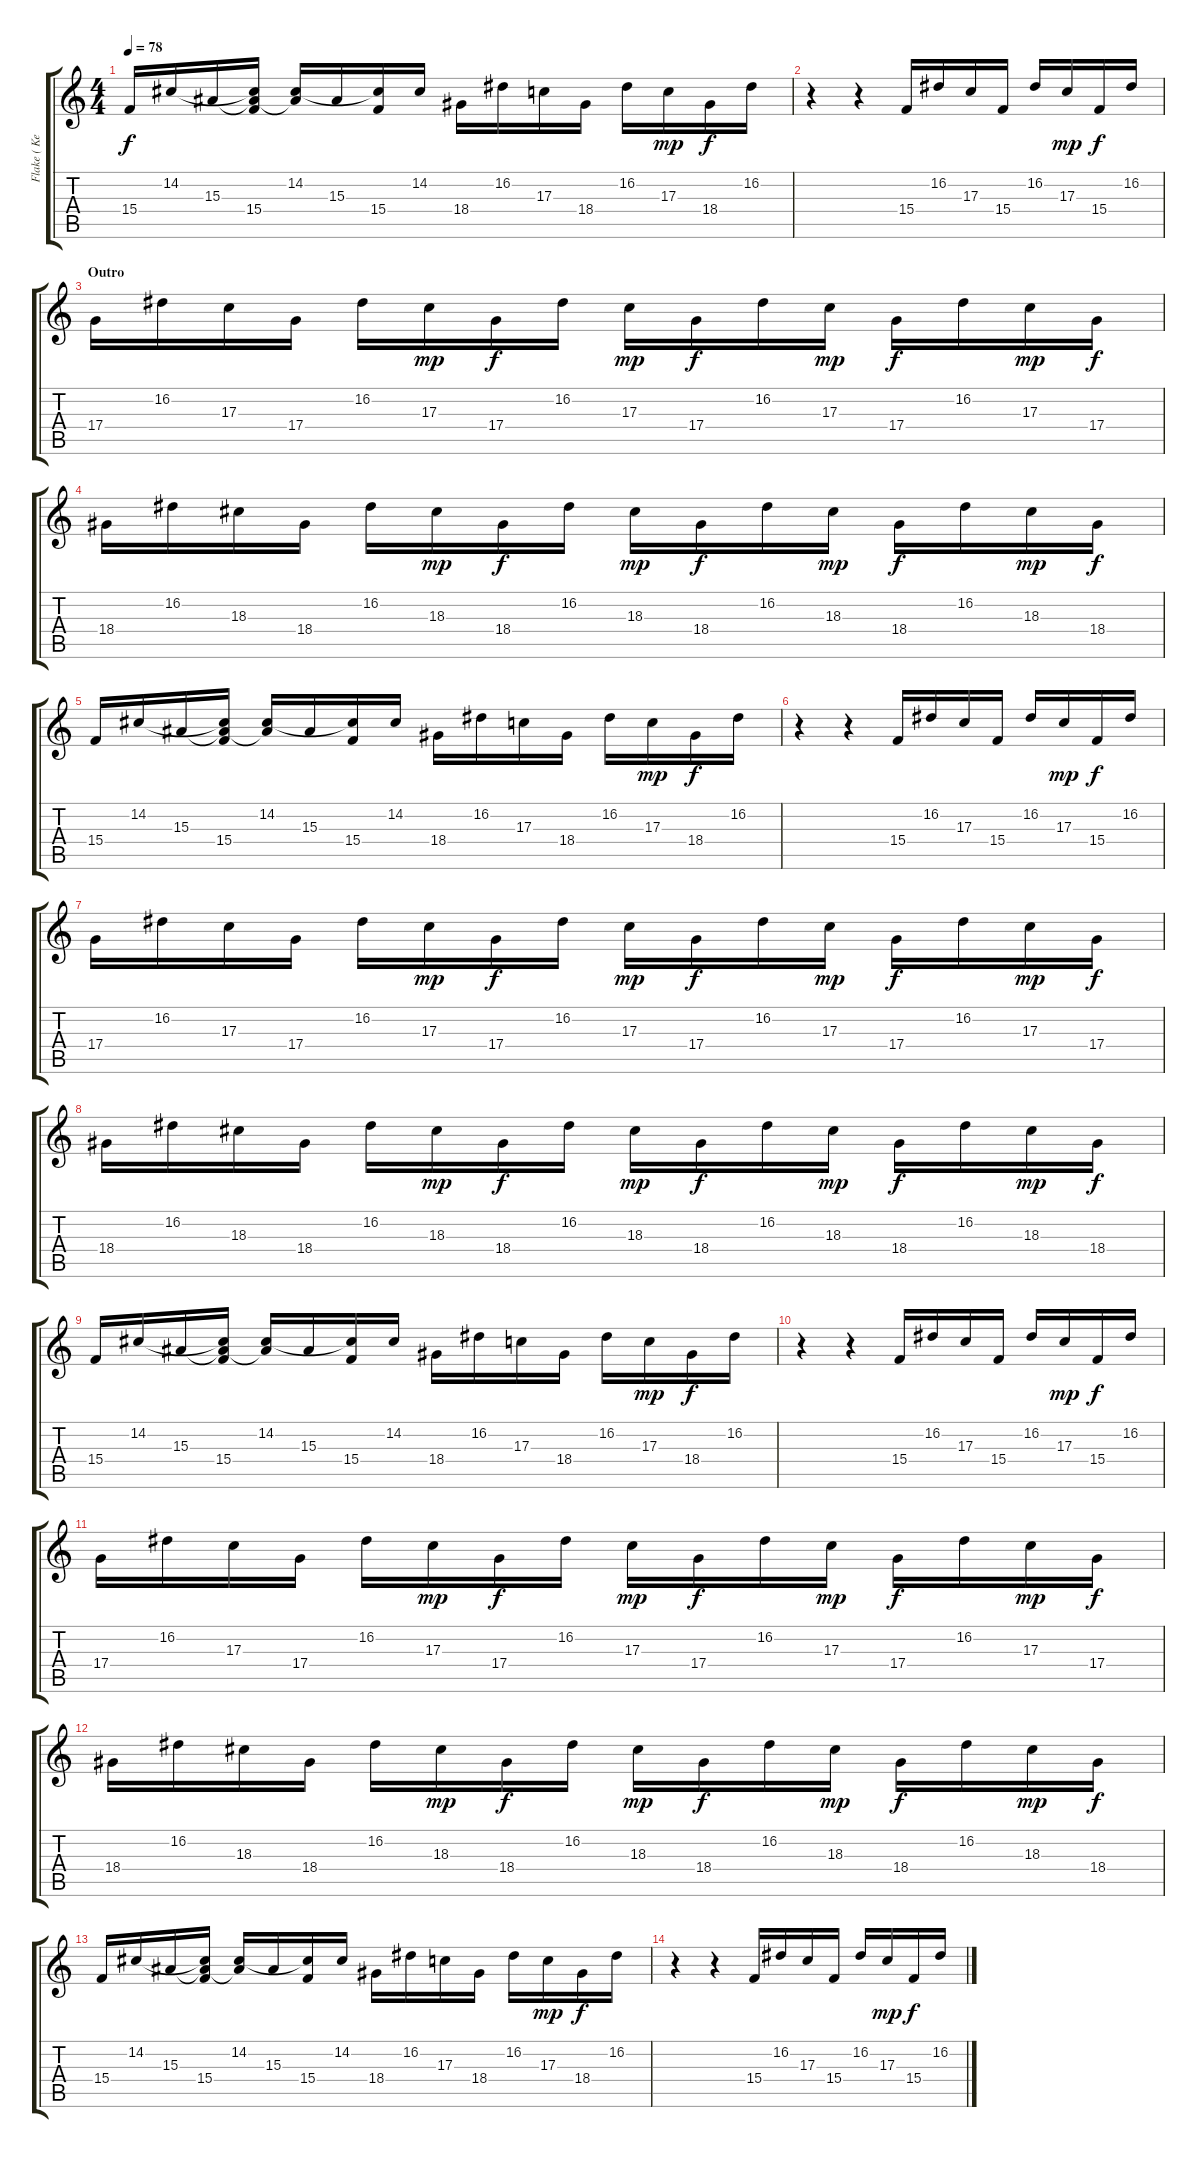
\track ("Flake ( Keys Solo )" "Flake ( Ke") {instrument electricgrandpiano}
\staff {score tabs}
\tuning (E4 B3 G3 D3 A2 E2) {hide}
\ts (4 4)
\tempo 78
\clef g2
\ks c
15.4.16{dy f} 14.2.16 15.3.16 (14.2{t} 15.3{t} 15.4).16 (14.2 15.3{t}).16 15.3.16 (14.2{t} 15.4).16 14.2.16 18.4.16 16.2.16 17.3.16 18.4.16 16.2.16 17.3.16{dy mp} 18.4.16{dy f} 16.2.16 |
r.4 r.4 15.4.16 16.2.16 17.3.16 15.4.16 16.2.16 17.3.16{dy mp} 15.4.16{dy f} 16.2.16 |
\section ("" "Outro")
17.4.16 16.2.16 17.3.16 17.4.16 16.2.16 17.3.16{dy mp} 17.4.16{dy f} 16.2.16 17.3.16{dy mp} 17.4.16{dy f} 16.2.16 17.3.16{dy mp} 17.4.16{dy f} 16.2.16 17.3.16{dy mp} 17.4.16{dy f} |
18.4.16 16.2.16 18.3.16 18.4.16 16.2.16 18.3.16{dy mp} 18.4.16{dy f} 16.2.16 18.3.16{dy mp} 18.4.16{dy f} 16.2.16 18.3.16{dy mp} 18.4.16{dy f} 16.2.16 18.3.16{dy mp} 18.4.16{dy f} |
15.4.16 14.2.16 15.3.16 (14.2{t} 15.3{t} 15.4).16 (14.2 15.3{t}).16 15.3.16 (14.2{t} 15.4).16 14.2.16 18.4.16 16.2.16 17.3.16 18.4.16 16.2.16 17.3.16{dy mp} 18.4.16{dy f} 16.2.16 |
r.4 r.4 15.4.16 16.2.16 17.3.16 15.4.16 16.2.16 17.3.16{dy mp} 15.4.16{dy f} 16.2.16 |
17.4.16 16.2.16 17.3.16 17.4.16 16.2.16 17.3.16{dy mp} 17.4.16{dy f} 16.2.16 17.3.16{dy mp} 17.4.16{dy f} 16.2.16 17.3.16{dy mp} 17.4.16{dy f} 16.2.16 17.3.16{dy mp} 17.4.16{dy f} |
18.4.16 16.2.16 18.3.16 18.4.16 16.2.16 18.3.16{dy mp} 18.4.16{dy f} 16.2.16 18.3.16{dy mp} 18.4.16{dy f} 16.2.16 18.3.16{dy mp} 18.4.16{dy f} 16.2.16 18.3.16{dy mp} 18.4.16{dy f} |
15.4.16 14.2.16 15.3.16 (14.2{t} 15.3{t} 15.4).16 (14.2 15.3{t}).16 15.3.16 (14.2{t} 15.4).16 14.2.16 18.4.16 16.2.16 17.3.16 18.4.16 16.2.16 17.3.16{dy mp} 18.4.16{dy f} 16.2.16 |
r.4 r.4 15.4.16 16.2.16 17.3.16 15.4.16 16.2.16 17.3.16{dy mp} 15.4.16{dy f} 16.2.16 |
17.4.16 16.2.16 17.3.16 17.4.16 16.2.16 17.3.16{dy mp} 17.4.16{dy f} 16.2.16 17.3.16{dy mp} 17.4.16{dy f} 16.2.16 17.3.16{dy mp} 17.4.16{dy f} 16.2.16 17.3.16{dy mp} 17.4.16{dy f} |
18.4.16 16.2.16 18.3.16 18.4.16 16.2.16 18.3.16{dy mp} 18.4.16{dy f} 16.2.16 18.3.16{dy mp} 18.4.16{dy f} 16.2.16 18.3.16{dy mp} 18.4.16{dy f} 16.2.16 18.3.16{dy mp} 18.4.16{dy f} |
15.4.16 14.2.16 15.3.16 (14.2{t} 15.3{t} 15.4).16 (14.2 15.3{t}).16 15.3.16 (14.2{t} 15.4).16 14.2.16 18.4.16 16.2.16 17.3.16 18.4.16 16.2.16 17.3.16{dy mp} 18.4.16{dy f} 16.2.16 |
r.4 r.4 15.4.16 16.2.16 17.3.16 15.4.16 16.2.16 17.3.16{dy mp} 15.4.16{dy f} 16.2.16
